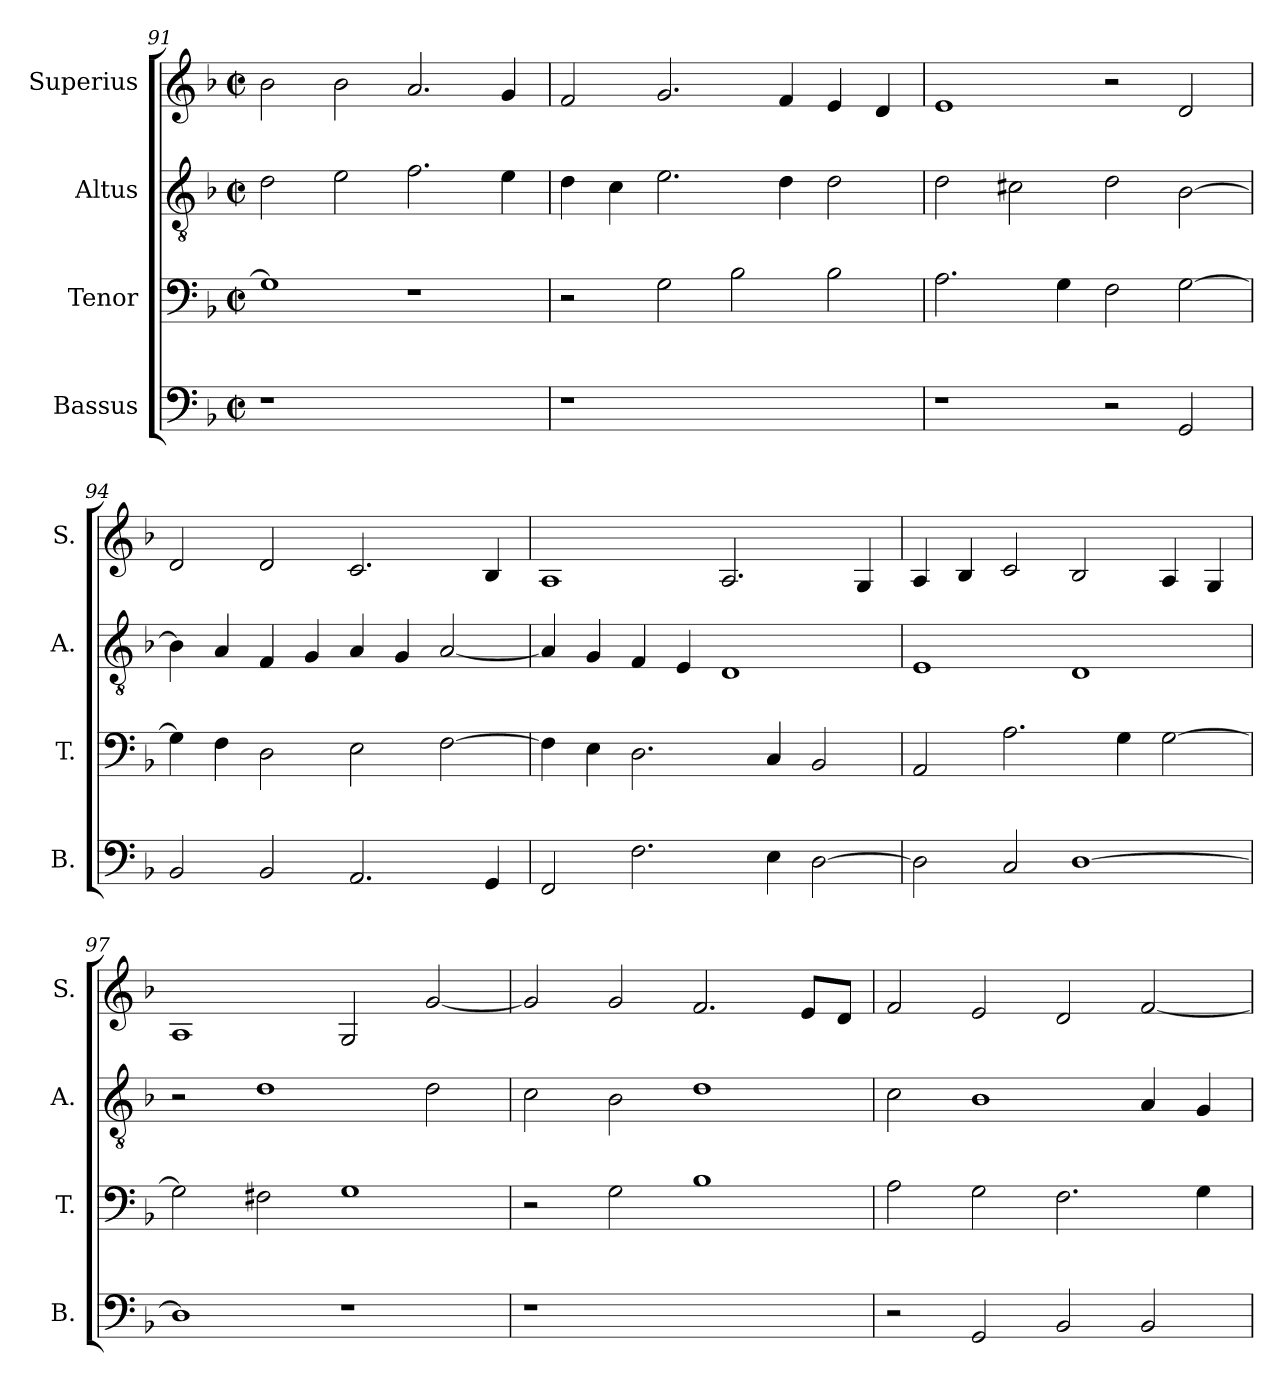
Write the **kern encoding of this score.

**kern	**kern	**kern	**kern
*part4	*part3	*part2	*part1
*staff4	*staff3	*staff2	*staff1
*I"Bassus	*I"Tenor	*I"Altus	*I"Superius
*I'B.	*I'T.	*I'A.	*I'S.
*clefF4	*clefF4	*clefGv2	*clefG2
*	*	*ITrd7c12	*
*k[b-]	*k[b-]	*k[b-]	*k[b-]
*F:	*F:	*F:	*F:
*M2/2	*M2/2	*M2/2	*M2/2
*met(c|)	*met(c|)	*met(c|)	*met(c|)
=91	=91	=91	=91
!LO:N:vis=1	!	!	!
1r	1Gi]	2Di\	2b-i\
.	.	2Ei\	2b-i\
1ryy	1r	2.Fi\	2.ai/
.	.	4Ei\	4gi/
=92	=92	=92	=92
!LO:N:vis=1	!	!	!
1r	2r	4Di\	2fi/
.	.	4Ci\	.
.	2Gi\	2.Ei\	2.gi/
1ryy	2B-i\	.	.
.	.	4Di\	4fi/
.	2B-i\	2Di\	4ei/
.	.	.	4di/
!!LO:PB:g=z
=93	=93	=93	=93
1r	2.Ai\	2Di\	1ei
.	.	2C#Xi\	.
.	4Gi\	.	.
2r	2Fi\	2Di\	2r
2GGi/	[>2Gi\	[>2BB-i\	2di/
=94	=94	=94	=94
2BB-i/	4Gi\]	4BB-i\]	2di/
.	4Fi\	4AAi/	.
2BB-i/	2Di\	4FFi/	2di/
.	.	4GGi/	.
2.AAi/	2Ei\	4AAi/	2.ci/
.	.	4GGi/	.
.	[>2Fi\	[<2AAi/	.
4GGi/	.	.	4B-i/
=95	=95	=95	=95
2FFi/	4Fi\]	4AAi/]	1Ai
.	4Ei\	4GGi/	.
2.Fi\	2.Di\	4FFi/	.
.	.	4EEi/	.
.	.	1DDi	2.Ai/
4Ei\	4Ci/	.	.
[>2Di\	2BB-i/	.	.
.	.	.	4Gi/
=96	=96	=96	=96
2Di\]	2AAi/	1EEi	4Ai/
.	.	.	4B-i/
2Ci/	2.Ai\	.	2ci/
[>1Di	.	1DDi	2B-i/
.	4Gi\	.	.
.	[>2Gi\	.	4Ai/
.	.	.	4Gi/
!!LO:LB:g=z
=97	=97	=97	=97
1Di]	2Gi\]	2r	1Ai
.	2F#Xi\	1Di	.
1r	1Gi	.	2Gi/
.	.	2Di\	[<2gi/
=98	=98	=98	=98
!LO:N:vis=1	!	!	!
1r	2r	2Ci\	2gi/]
.	2Gi\	2BB-i\	2gi/
1ryy	1B-i	1Di	2.fi/
.	.	.	8ei/L
.	.	.	8di/J
=99	=99	=99	=99
2r	2Ai\	2Ci\	2fi/
2GGi/	2Gi\	1BB-i	2ei/
2BB-i/	2.Fi\	.	2di/
2BB-i/	.	4AAi/	[<2fi/
.	4Gi\	4GGi/	.
=	=	=	=
*-	*-	*-	*-
